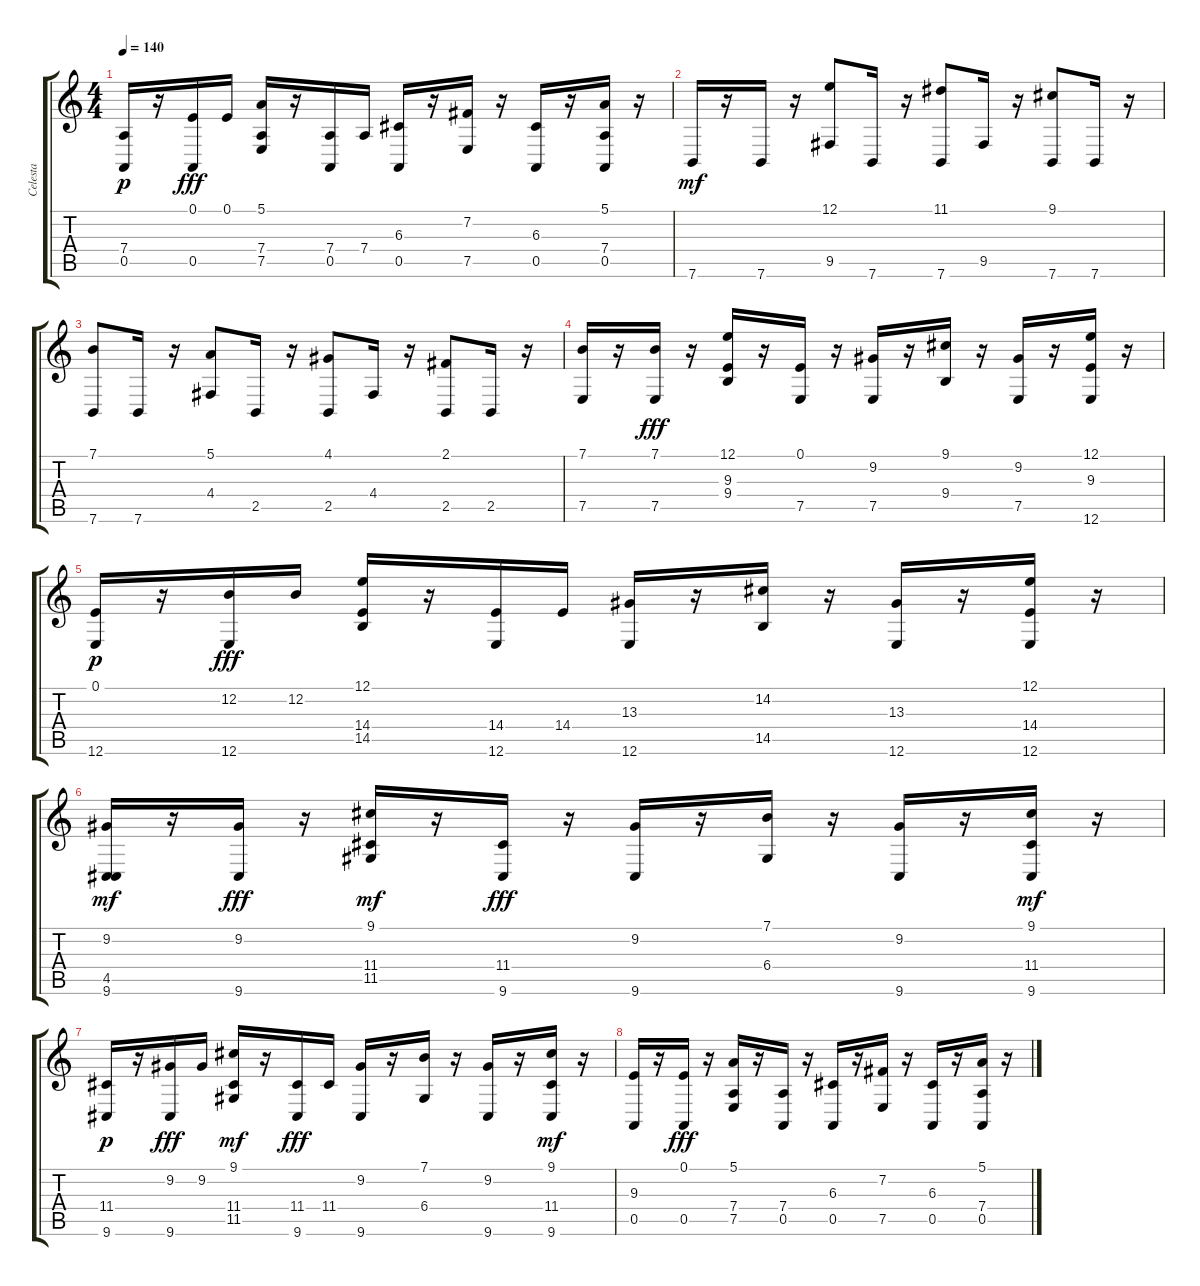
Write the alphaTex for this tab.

\track ("Celesta" "Celesta") {instrument celesta}
\staff {score tabs}
\tuning (E4 B3 G3 D3 A2 E2) {hide}
\ts (4 4)
\tempo 140
\clef g2
\ks c
(7.4 0.5).16{dy p} r.16 (0.1 0.5).16{dy fff} 0.1.16 (5.1 7.4 7.5).16 r.16 (7.4 0.5).16 7.4.16 (6.3 0.5).16 r.16 (7.2 7.5).16 r.16 (6.3 0.5).16 r.16 (5.1 7.4 0.5).16 r.16 |
7.6.16{dy mf volume 16} r.16 7.6.16{volume 16} r.16 (12.1 9.5).8{volume 16} 7.6.16{volume 16} r.16 (11.1 7.6).8 9.5.16 r.16 (9.1 7.6).8 7.6.16 r.16 |
(7.1 7.6).8 7.6.16 r.16 (5.1 4.4).8 2.5.16 r.16 (4.1 2.5).8 4.4.16 r.16 (2.1 2.5).8 2.5.16 r.16 |
(7.1 7.5).16 r.16 (7.1 7.5).16{dy fff} r.16 (12.1 9.3 9.4).16 r.16 (0.1 7.5).16 r.16 (9.2 7.5).16 r.16 (9.1 9.4).16 r.16 (9.2 7.5).16 r.16 (12.1 9.3 12.6).16 r.16 |
(0.1 12.6).16{dy p} r.16 (12.2 12.6).16{dy fff} 12.2.16 (12.1 14.4 14.5).16 r.16 (14.4 12.6).16 14.4.16 (13.3 12.6).16 r.16 (14.2 14.5).16 r.16 (13.3 12.6).16 r.16 (12.1 14.4 12.6).16 r.16 |
(9.2 4.5 9.6).16{dy mf} r.16 (9.2 9.6).16{dy fff} r.16 (9.1 11.4 11.5).16{dy mf} r.16 (11.4 9.6).16{dy fff} r.16 (9.2 9.6).16 r.16 (7.1 6.4).16 r.16 (9.2 9.6).16 r.16 (9.1 11.4 9.6).16{dy mf} r.16 |
(11.4 9.6).16{dy p} r.16 (9.2 9.6).16{dy fff} 9.2.16 (9.1 11.4 11.5).16{dy mf} r.16 (11.4 9.6).16{dy fff} 11.4.16 (9.2 9.6).16 r.16 (7.1 6.4).16 r.16 (9.2 9.6).16 r.16 (9.1 11.4 9.6).16{dy mf} r.16 |
(9.3 0.5).16 r.16 (0.1 0.5).16{dy fff} r.16 (5.1 7.4 7.5).16 r.16 (7.4 0.5).16 r.16 (6.3 0.5).16 r.16 (7.2 7.5).16 r.16 (6.3 0.5).16 r.16 (5.1 7.4 0.5).16 r.16
